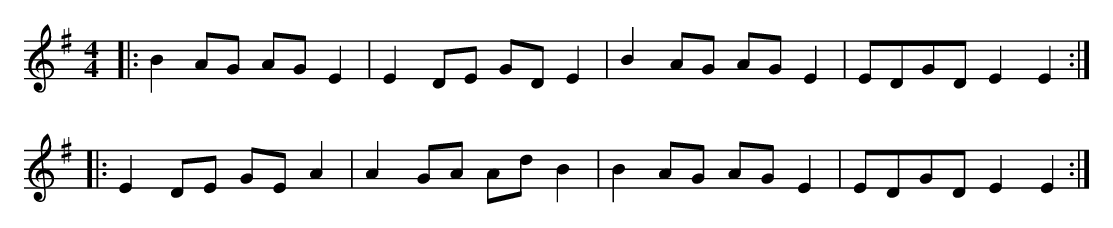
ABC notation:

X:1
M:4/4
K:Emin
|:B2AG AGE2|E2DE GDE2|B2AG AGE2|EDGD E2 E2:|
|: E2DE GEA2|A2GA AdB2|B2AG AGE2|EDGD E2E2:|
